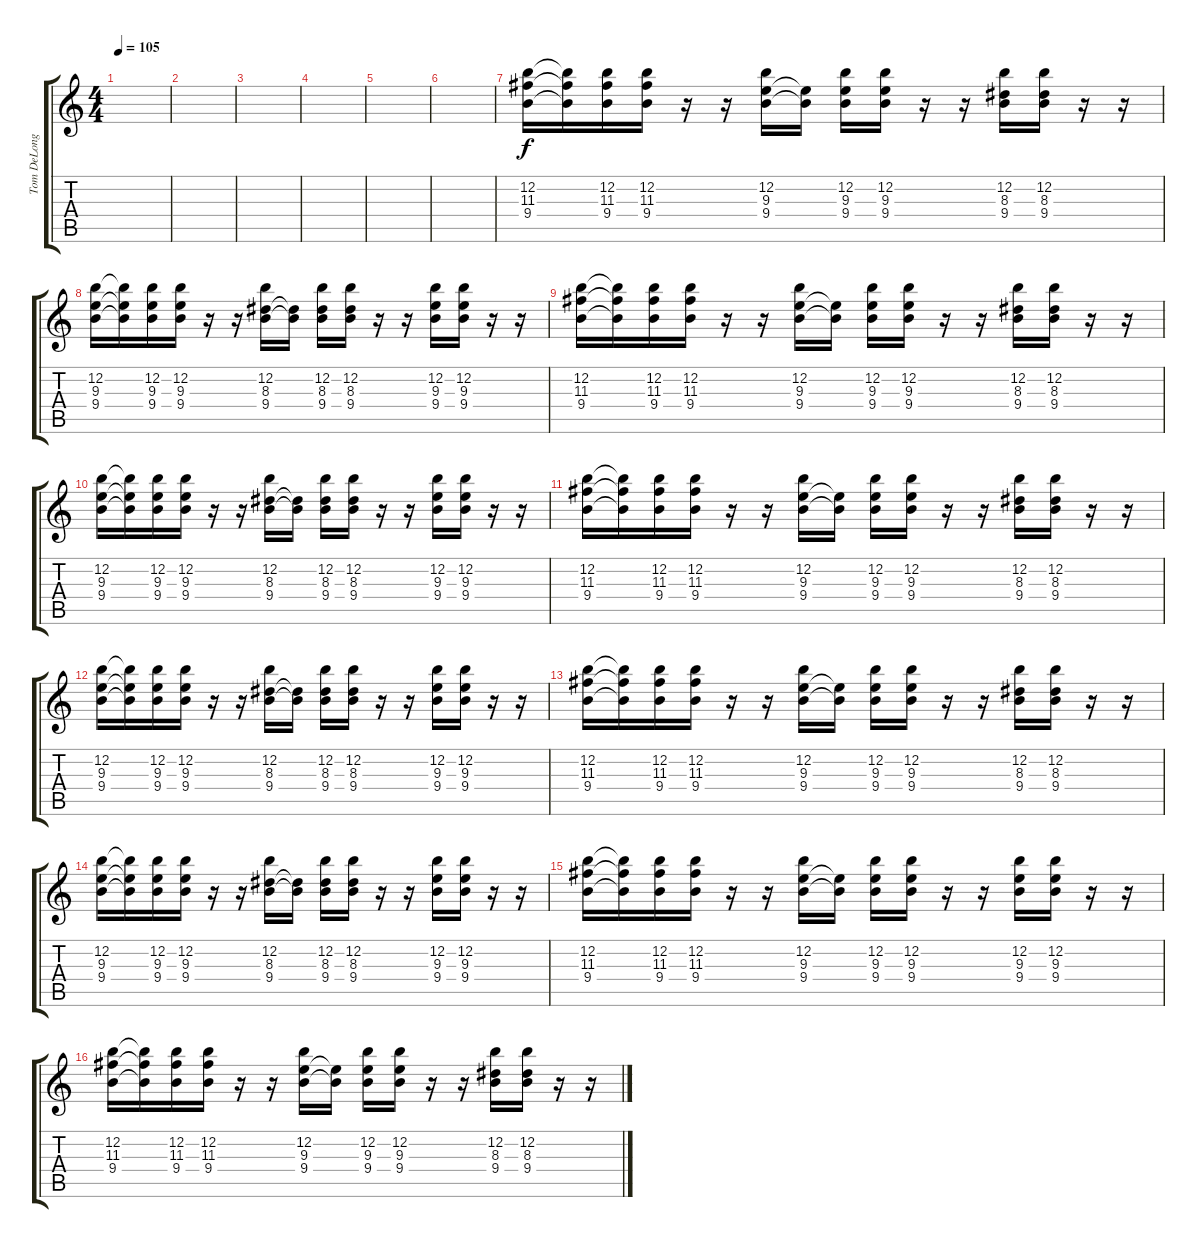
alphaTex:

\track ("Tom DeLonge (2nd Guitar)" "Tom DeLong") {instrument overdrivenguitar}
\staff {score tabs}
\tuning (E4 B3 G3 D3 A2 E2) {hide}
\ts (4 4)
\tempo 105
\clef g2
\ks c
|
|
|
|
|
|
(12.2 11.3 9.4).16 (12.2{t} 11.3{t} 9.4{t}).16 (12.2 11.3 9.4).16 (12.2 11.3 9.4).16 r.16 r.16 (12.2 9.3 9.4).16 (9.3{t} 9.4{t}).16 (12.2 9.3 9.4).16 (12.2 9.3 9.4).16 r.16 r.16 (12.2 8.3 9.4).16 (12.2 8.3 9.4).16 r.16 r.16 |
(12.2 9.3 9.4).16 (12.2{t} 9.3{t} 9.4{t}).16 (12.2 9.3 9.4).16 (12.2 9.3 9.4).16 r.16 r.16 (12.2 8.3 9.4).16 (8.3{t} 9.4{t}).16 (12.2 8.3 9.4).16 (12.2 8.3 9.4).16 r.16 r.16 (12.2 9.3 9.4).16 (12.2 9.3 9.4).16 r.16 r.16 |
(12.2 11.3 9.4).16 (12.2{t} 11.3{t} 9.4{t}).16 (12.2 11.3 9.4).16 (12.2 11.3 9.4).16 r.16 r.16 (12.2 9.3 9.4).16 (9.3{t} 9.4{t}).16 (12.2 9.3 9.4).16 (12.2 9.3 9.4).16 r.16 r.16 (12.2 8.3 9.4).16 (12.2 8.3 9.4).16 r.16 r.16 |
(12.2 9.3 9.4).16 (12.2{t} 9.3{t} 9.4{t}).16 (12.2 9.3 9.4).16 (12.2 9.3 9.4).16 r.16 r.16 (12.2 8.3 9.4).16 (8.3{t} 9.4{t}).16 (12.2 8.3 9.4).16 (12.2 8.3 9.4).16 r.16 r.16 (12.2 9.3 9.4).16 (12.2 9.3 9.4).16 r.16 r.16 |
(12.2 11.3 9.4).16 (12.2{t} 11.3{t} 9.4{t}).16 (12.2 11.3 9.4).16 (12.2 11.3 9.4).16 r.16 r.16 (12.2 9.3 9.4).16 (9.3{t} 9.4{t}).16 (12.2 9.3 9.4).16 (12.2 9.3 9.4).16 r.16 r.16 (12.2 8.3 9.4).16 (12.2 8.3 9.4).16 r.16 r.16 |
(12.2 9.3 9.4).16 (12.2{t} 9.3{t} 9.4{t}).16 (12.2 9.3 9.4).16 (12.2 9.3 9.4).16 r.16 r.16 (12.2 8.3 9.4).16 (8.3{t} 9.4{t}).16 (12.2 8.3 9.4).16 (12.2 8.3 9.4).16 r.16 r.16 (12.2 9.3 9.4).16 (12.2 9.3 9.4).16 r.16 r.16 |
(12.2 11.3 9.4).16 (12.2{t} 11.3{t} 9.4{t}).16 (12.2 11.3 9.4).16 (12.2 11.3 9.4).16 r.16 r.16 (12.2 9.3 9.4).16 (9.3{t} 9.4{t}).16 (12.2 9.3 9.4).16 (12.2 9.3 9.4).16 r.16 r.16 (12.2 8.3 9.4).16 (12.2 8.3 9.4).16 r.16 r.16 |
(12.2 9.3 9.4).16 (12.2{t} 9.3{t} 9.4{t}).16 (12.2 9.3 9.4).16 (12.2 9.3 9.4).16 r.16 r.16 (12.2 8.3 9.4).16 (8.3{t} 9.4{t}).16 (12.2 8.3 9.4).16 (12.2 8.3 9.4).16 r.16 r.16 (12.2 9.3 9.4).16 (12.2 9.3 9.4).16 r.16 r.16 |
(12.2 11.3 9.4).16 (12.2{t} 11.3{t} 9.4{t}).16 (12.2 11.3 9.4).16 (12.2 11.3 9.4).16 r.16 r.16 (12.2 9.3 9.4).16 (9.3{t} 9.4{t}).16 (12.2 9.3 9.4).16 (12.2 9.3 9.4).16 r.16 r.16 (12.2 9.3 9.4).16 (12.2 9.3 9.4).16 r.16 r.16 |
(12.2 11.3 9.4).16 (12.2{t} 11.3{t} 9.4{t}).16 (12.2 11.3 9.4).16 (12.2 11.3 9.4).16 r.16 r.16 (12.2 9.3 9.4).16 (9.3{t} 9.4{t}).16 (12.2 9.3 9.4).16 (12.2 9.3 9.4).16 r.16 r.16 (12.2 8.3 9.4).16 (12.2 8.3 9.4).16 r.16 r.16
